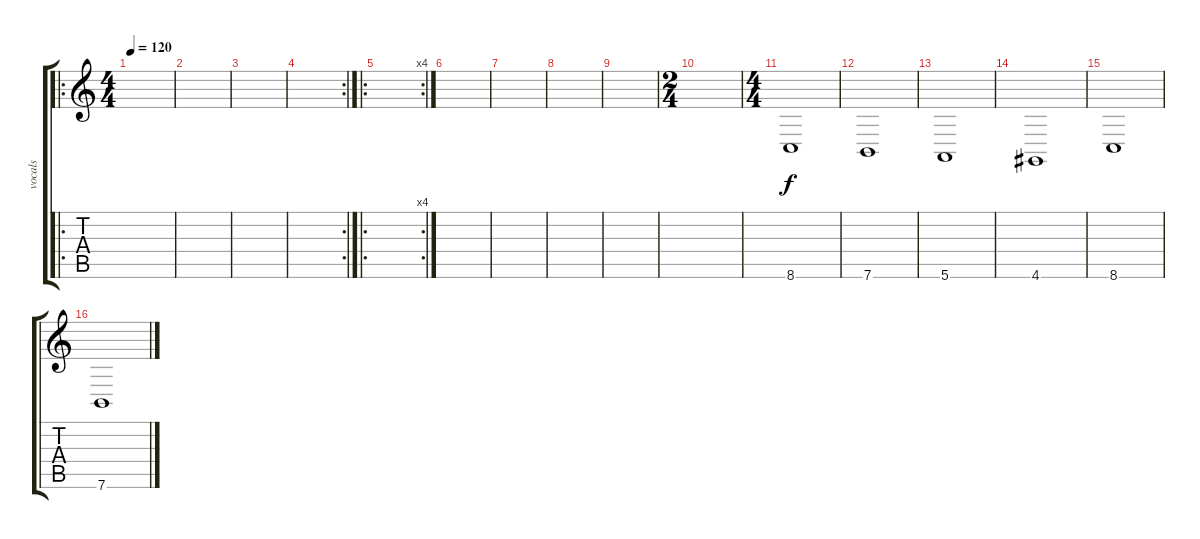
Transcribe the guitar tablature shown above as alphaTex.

\track ("vocals" "vocals") {instrument lead6voice}
\staff {score tabs}
\tuning (E4 B3 G3 D3 A2 E2) {hide}
\ro
\ts (4 4)
\tempo 120
\clef g2
\ks c
|
|
|
\rc 2
|
\ro
\rc 4
|
|
|
|
|
\ts (2 4)
|
\ts (4 4)
8.6.1 |
7.6.1 |
5.6.1 |
4.6.1 |
8.6.1 |
7.6.1
